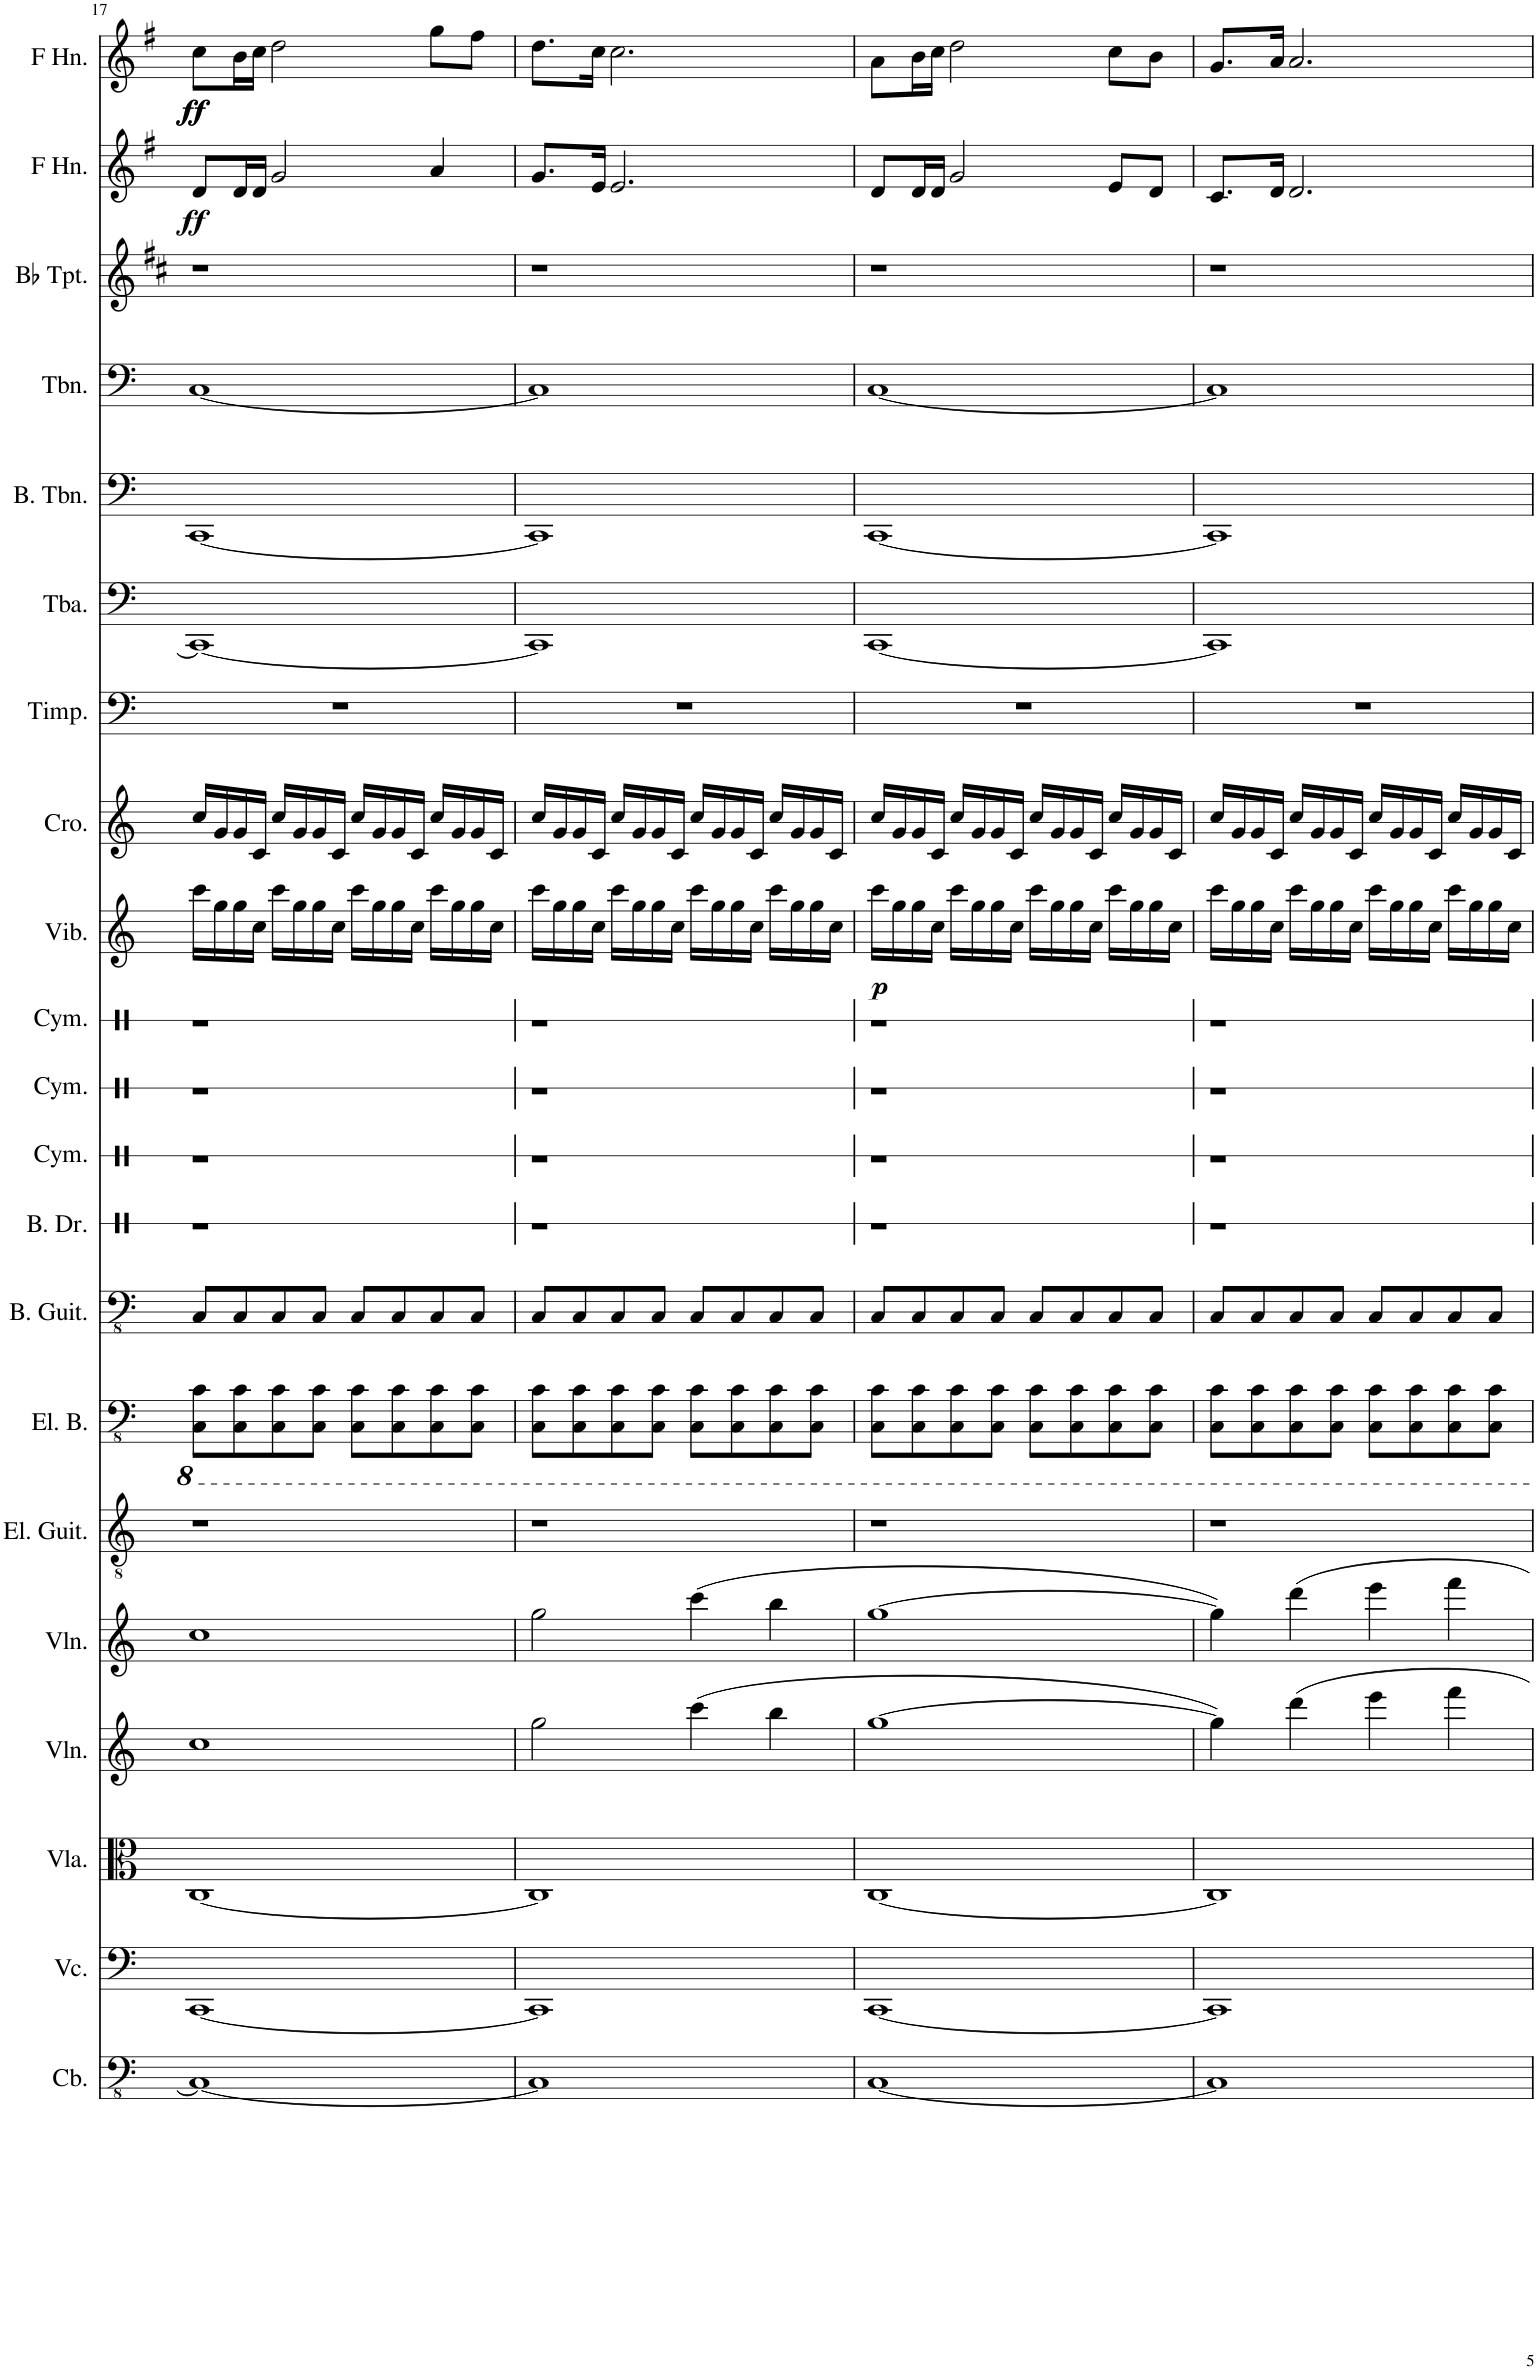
**kern	**kern	**kern	**kern	**kern	**kern	**kern	**kern	**kern	**kern	**kern	**kern	**kern	**dynam	**kern	**kern	**kern	**kern	**kern	**kern	**kern	**dynam	**kern	**dynam
*part21	*part20	*part19	*part18	*part17	*part16	*part15	*part14	*part13	*part12	*part11	*part10	*part9	*part9	*part8	*part7	*part6	*part5	*part4	*part3	*part2	*part2	*part1	*part1
*staff21	*staff20	*staff19	*staff18	*staff17	*staff16	*staff15	*staff14	*staff13	*staff12	*staff11	*staff10	*staff9	*staff9	*staff8	*staff7	*staff6	*staff5	*staff4	*staff3	*staff2	*staff2	*staff1	*staff1
*I"Contrabass	*I"Violoncello	*I"Viola	*I"Violin	*I"Violin	*I"Electric Guitar	*I"Electric Bass	*I"Bass Guitar	*I"Bass Drum	*I"Cymbal	*I"Cymbal	*I"Cymbal	*I"Vibraphone	*	*I"Crotales	*I"Timpani	*I"Tuba	*I"Bass Trombone	*I"Trombone	*I"Bb Trumpet	*I"Horn in F	*	*I"Horn in F	*
*I'Cb.	*I'Vc.	*I'Vla.	*I'Vln.	*I'Vln.	*I'El. Guit.	*I'El. B.	*I'B. Guit.	*I'B. Dr.	*I'Cym.	*I'Cym.	*I'Cym.	*I'Vib.	*	*I'Cro.	*I'Timp.	*I'Tba.	*I'B. Tbn.	*I'Tbn.	*I'Bb Tpt.	*	*	*	*
!!LO:PB:g=z
*clefFv4	*clefF4	*clefC3	*clefG2	*clefG2	*clefGv2	*clefFv4	*clefFv4	*clefX	*clefX	*clefX	*clefX	*clefG2	*	*clefG2	*clefF4	*clefF4	*clefF4	*clefF4	*clefG2	*clefG2	*	*clefG2	*
*Trd7c12	*	*	*	*	*	*	*	*	*	*	*	*	*	*Trd-14c-24	*	*	*	*	*Trd1c2	*Trd4c7	*	*Trd4c7	*
*k[]	*k[]	*k[]	*k[]	*k[]	*k[]	*k[]	*k[]	*k[]	*k[]	*k[]	*k[]	*k[]	*	*k[]	*k[]	*k[]	*k[]	*k[]	*k[f#c#]	*k[f#]	*	*k[f#]	*
*M4/4	*M4/4	*M4/4	*M4/4	*M4/4	*M4/4	*M4/4	*M4/4	*M4/4	*M4/4	*M4/4	*M4/4	*M4/4	*	*M4/4	*M4/4	*M4/4	*M4/4	*M4/4	*M4/4	*M4/4	*	*M4/4	*
=17	=17	=17	=17	=17	=17	=17	=17	=17	=17	=17	=17	=17	=17	=17	=17	=17	=17	=17	=17	=17	=17	=17	=17
!	!	!	!	!	!	!	!	!	!	!	!	!	!	!	!	!	!	!	!	!	!LO:DY:b	!	!LO:DY:b
!	!	!	!	!	!	!	!	!	!	!	!	!	!	!	!	!	!	!	!	!	!	!	!LO:DY:n=1:b
1CC_	[1CC	[1C	1cc	1cc	1r	8CCC\ 8CC\L	8CC/L	1r	1r	1r	1r	16ccc\LL	.	16cc/LL	1r	1CC_	[1CC	[1C	1r	8d/L	ff	8cc\L	ff ff
.	.	.	.	.	.	.	.	.	.	.	.	16gg\	.	16g/	.	.	.	.	.	.	.	.	.
.	.	.	.	.	.	8CCC\ 8CC\	8CC/	.	.	.	.	16gg\	.	16g/	.	.	.	.	.	16d/L	.	16b\L	.
.	.	.	.	.	.	.	.	.	.	.	.	16cc\JJ	.	16c/JJ	.	.	.	.	.	16d/JJ	.	16cc\JJ	.
.	.	.	.	.	.	8CCC\ 8CC\	8CC/	.	.	.	.	16ccc\LL	.	16cc/LL	.	.	.	.	.	2g/	.	2dd\	.
.	.	.	.	.	.	.	.	.	.	.	.	16gg\	.	16g/	.	.	.	.	.	.	.	.	.
.	.	.	.	.	.	8CCC\ 8CC\J	8CC/J	.	.	.	.	16gg\	.	16g/	.	.	.	.	.	.	.	.	.
.	.	.	.	.	.	.	.	.	.	.	.	16cc\JJ	.	16c/JJ	.	.	.	.	.	.	.	.	.
.	.	.	.	.	.	8CCC\ 8CC\L	8CC/L	.	.	.	.	16ccc\LL	.	16cc/LL	.	.	.	.	.	.	.	.	.
.	.	.	.	.	.	.	.	.	.	.	.	16gg\	.	16g/	.	.	.	.	.	.	.	.	.
.	.	.	.	.	.	8CCC\ 8CC\	8CC/	.	.	.	.	16gg\	.	16g/	.	.	.	.	.	.	.	.	.
.	.	.	.	.	.	.	.	.	.	.	.	16cc\JJ	.	16c/JJ	.	.	.	.	.	.	.	.	.
.	.	.	.	.	.	8CCC\ 8CC\	8CC/	.	.	.	.	16ccc\LL	.	16cc/LL	.	.	.	.	.	4a/	.	8gg\L	.
.	.	.	.	.	.	.	.	.	.	.	.	16gg\	.	16g/	.	.	.	.	.	.	.	.	.
.	.	.	.	.	.	8CCC\ 8CC\J	8CC/J	.	.	.	.	16gg\	.	16g/	.	.	.	.	.	.	.	8ff#\J	.
.	.	.	.	.	.	.	.	.	.	.	.	16cc\JJ	.	16c/JJ	.	.	.	.	.	.	.	.	.
=18	=18	=18	=18	=18	=18	=18	=18	=18	=18	=18	=18	=18	=18	=18	=18	=18	=18	=18	=18	=18	=18	=18	=18
1CC]	1CC]	1C]	2gg\	2gg\	1r	8CCC\ 8CC\L	8CC/L	1r	1r	1r	1r	16ccc\LL	.	16cc/LL	1r	1CC]	1CC]	1C]	1r	8.g/L	.	8.dd\L	.
.	.	.	.	.	.	.	.	.	.	.	.	16gg\	.	16g/	.	.	.	.	.	.	.	.	.
.	.	.	.	.	.	8CCC\ 8CC\	8CC/	.	.	.	.	16gg\	.	16g/	.	.	.	.	.	.	.	.	.
.	.	.	.	.	.	.	.	.	.	.	.	16cc\JJ	.	16c/JJ	.	.	.	.	.	16e/Jk	.	16cc\Jk	.
.	.	.	.	.	.	8CCC\ 8CC\	8CC/	.	.	.	.	16ccc\LL	.	16cc/LL	.	.	.	.	.	2.e/	.	2.cc\	.
.	.	.	.	.	.	.	.	.	.	.	.	16gg\	.	16g/	.	.	.	.	.	.	.	.	.
.	.	.	.	.	.	8CCC\ 8CC\J	8CC/J	.	.	.	.	16gg\	.	16g/	.	.	.	.	.	.	.	.	.
.	.	.	.	.	.	.	.	.	.	.	.	16cc\JJ	.	16c/JJ	.	.	.	.	.	.	.	.	.
.	.	.	(4ccc\	(4ccc\	.	8CCC\ 8CC\L	8CC/L	.	.	.	.	16ccc\LL	.	16cc/LL	.	.	.	.	.	.	.	.	.
.	.	.	.	.	.	.	.	.	.	.	.	16gg\	.	16g/	.	.	.	.	.	.	.	.	.
.	.	.	.	.	.	8CCC\ 8CC\	8CC/	.	.	.	.	16gg\	.	16g/	.	.	.	.	.	.	.	.	.
.	.	.	.	.	.	.	.	.	.	.	.	16cc\JJ	.	16c/JJ	.	.	.	.	.	.	.	.	.
.	.	.	4bb\	4bb\	.	8CCC\ 8CC\	8CC/	.	.	.	.	16ccc\LL	.	16cc/LL	.	.	.	.	.	.	.	.	.
.	.	.	.	.	.	.	.	.	.	.	.	16gg\	.	16g/	.	.	.	.	.	.	.	.	.
.	.	.	.	.	.	8CCC\ 8CC\J	8CC/J	.	.	.	.	16gg\	.	16g/	.	.	.	.	.	.	.	.	.
.	.	.	.	.	.	.	.	.	.	.	.	16cc\JJ	.	16c/JJ	.	.	.	.	.	.	.	.	.
=19	=19	=19	=19	=19	=19	=19	=19	=19	=19	=19	=19	=19	=19	=19	=19	=19	=19	=19	=19	=19	=19	=19	=19
!	!	!	!	!	!	!	!	!	!	!	!	!	!LO:DY:b	!	!	!	!	!	!	!	!	!	!
[1CC	[1CC	[1C	[1gg	[1gg	1r	8CCC\ 8CC\L	8CC/L	1r	1r	1r	1r	16ccc\LL	p	16cc/LL	1r	[1CC	[1CC	[1C	1r	8d/L	.	8a\L	.
.	.	.	.	.	.	.	.	.	.	.	.	16gg\	.	16g/	.	.	.	.	.	.	.	.	.
.	.	.	.	.	.	8CCC\ 8CC\	8CC/	.	.	.	.	16gg\	.	16g/	.	.	.	.	.	16d/L	.	16b\L	.
.	.	.	.	.	.	.	.	.	.	.	.	16cc\JJ	.	16c/JJ	.	.	.	.	.	16d/JJ	.	16cc\JJ	.
.	.	.	.	.	.	8CCC\ 8CC\	8CC/	.	.	.	.	16ccc\LL	.	16cc/LL	.	.	.	.	.	2g/	.	2dd\	.
.	.	.	.	.	.	.	.	.	.	.	.	16gg\	.	16g/	.	.	.	.	.	.	.	.	.
.	.	.	.	.	.	8CCC\ 8CC\J	8CC/J	.	.	.	.	16gg\	.	16g/	.	.	.	.	.	.	.	.	.
.	.	.	.	.	.	.	.	.	.	.	.	16cc\JJ	.	16c/JJ	.	.	.	.	.	.	.	.	.
.	.	.	.	.	.	8CCC\ 8CC\L	8CC/L	.	.	.	.	16ccc\LL	.	16cc/LL	.	.	.	.	.	.	.	.	.
.	.	.	.	.	.	.	.	.	.	.	.	16gg\	.	16g/	.	.	.	.	.	.	.	.	.
.	.	.	.	.	.	8CCC\ 8CC\	8CC/	.	.	.	.	16gg\	.	16g/	.	.	.	.	.	.	.	.	.
.	.	.	.	.	.	.	.	.	.	.	.	16cc\JJ	.	16c/JJ	.	.	.	.	.	.	.	.	.
.	.	.	.	.	.	8CCC\ 8CC\	8CC/	.	.	.	.	16ccc\LL	.	16cc/LL	.	.	.	.	.	8e/L	.	8cc\L	.
.	.	.	.	.	.	.	.	.	.	.	.	16gg\	.	16g/	.	.	.	.	.	.	.	.	.
.	.	.	.	.	.	8CCC\ 8CC\J	8CC/J	.	.	.	.	16gg\	.	16g/	.	.	.	.	.	8d/J	.	8b\J	.
.	.	.	.	.	.	.	.	.	.	.	.	16cc\JJ	.	16c/JJ	.	.	.	.	.	.	.	.	.
=20	=20	=20	=20	=20	=20	=20	=20	=20	=20	=20	=20	=20	=20	=20	=20	=20	=20	=20	=20	=20	=20	=20	=20
1CC]	1CC]	1C]	4gg\])	4gg\])	1r	8CCC\ 8CC\L	8CC/L	1r	1r	1r	1r	16ccc\LL	.	16cc/LL	1r	1CC]	1CC]	1C]	1r	8.c/L	.	8.g/L	.
.	.	.	.	.	.	.	.	.	.	.	.	16gg\	.	16g/	.	.	.	.	.	.	.	.	.
.	.	.	.	.	.	8CCC\ 8CC\	8CC/	.	.	.	.	16gg\	.	16g/	.	.	.	.	.	.	.	.	.
.	.	.	.	.	.	.	.	.	.	.	.	16cc\JJ	.	16c/JJ	.	.	.	.	.	16d/Jk	.	16a/Jk	.
.	.	.	4ddd\	4ddd\	.	8CCC\ 8CC\	8CC/	.	.	.	.	16ccc\LL	.	16cc/LL	.	.	.	.	.	2.d/	.	2.a/	.
.	.	.	.	.	.	.	.	.	.	.	.	16gg\	.	16g/	.	.	.	.	.	.	.	.	.
.	.	.	.	.	.	8CCC\ 8CC\J	8CC/J	.	.	.	.	16gg\	.	16g/	.	.	.	.	.	.	.	.	.
.	.	.	.	.	.	.	.	.	.	.	.	16cc\JJ	.	16c/JJ	.	.	.	.	.	.	.	.	.
.	.	.	4eee\	4eee\	.	8CCC\ 8CC\L	8CC/L	.	.	.	.	16ccc\LL	.	16cc/LL	.	.	.	.	.	.	.	.	.
.	.	.	.	.	.	.	.	.	.	.	.	16gg\	.	16g/	.	.	.	.	.	.	.	.	.
.	.	.	.	.	.	8CCC\ 8CC\	8CC/	.	.	.	.	16gg\	.	16g/	.	.	.	.	.	.	.	.	.
.	.	.	.	.	.	.	.	.	.	.	.	16cc\JJ	.	16c/JJ	.	.	.	.	.	.	.	.	.
.	.	.	4fff\	4fff\	.	8CCC\ 8CC\	8CC/	.	.	.	.	16ccc\LL	.	16cc/LL	.	.	.	.	.	.	.	.	.
.	.	.	.	.	.	.	.	.	.	.	.	16gg\	.	16g/	.	.	.	.	.	.	.	.	.
.	.	.	.	.	.	8CCC\ 8CC\J	8CC/J	.	.	.	.	16gg\	.	16g/	.	.	.	.	.	.	.	.	.
.	.	.	.	.	.	.	.	.	.	.	.	16cc\JJ	.	16c/JJ	.	.	.	.	.	.	.	.	.
=	=	=	=	=	=	=	=	=	=	=	=	=	=	=	=	=	=	=	=	=	=	=	=
*-	*-	*-	*-	*-	*-	*-	*-	*-	*-	*-	*-	*-	*-	*-	*-	*-	*-	*-	*-	*-	*-	*-	*-
